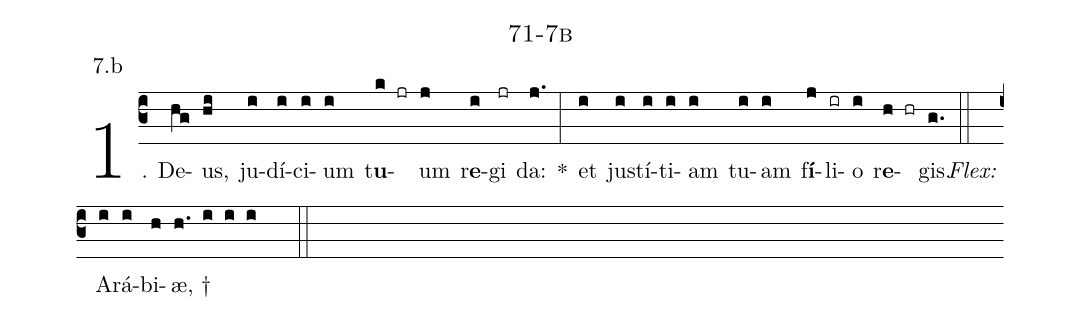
name: 71-7b;
annotation: 7.b;
%%
(c3)1. De(hg)us,(hi) ju(i)dí(i)ci(i)um(i) t<b>u</b>(k jr)um(j) r<b>e</b>(i)gi(jr) da:(j.) *(:) et(i) jus(i)tí(i)ti(i)am(i) tu(i)am(i) f<b>í</b>(j)li(ir)o(i) r<b>e</b>(h hr)gis.(g.) (::)
<i>Flex:</i>()  A(i)rá(i)bi(h)æ, †(h. i i i  ::)
